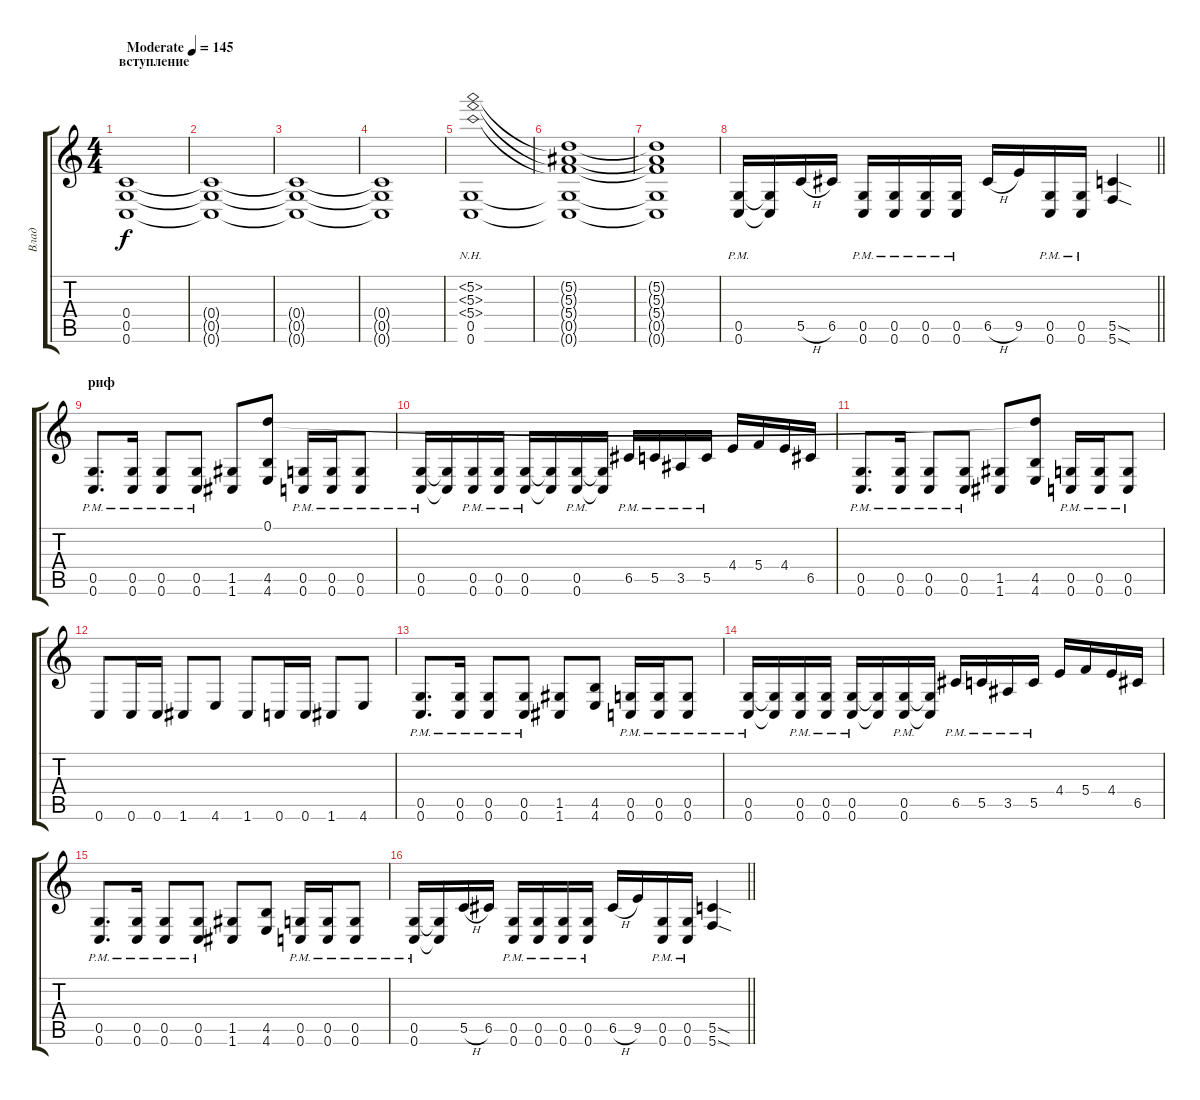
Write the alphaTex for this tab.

\track ("Влад" "Влад") {instrument distortionguitar}
\staff {score tabs}
\tuning (D4 A3 F3 C3 G2 C2) {hide}
\ts (4 4)
\section ("" "вступление")
\tempo (145 "Moderate")
\clef g2
\ks c
(0.4 0.5 0.6).1{dy f instrument distortionguitar} |
(0.4{t} 0.5{t} 0.6{t}).1 |
(0.4{t} 0.5{t} 0.6{t}).1 |
(0.4{t} 0.5{t} 0.6{t}).1 |
(5.2{nh} 5.3{nh} 5.4{nh} 0.5 0.6).1 |
(5.2{t} 5.3{t} 5.4{t} 0.5{t} 0.6{t}).1 |
(5.2{t} 5.3{t} 5.4{t} 0.5{t} 0.6{t}).1 |
\barLineRight lightlight
(0.5{pm} 0.6{pm}).16 (0.5{t} 0.6{t}).16 5.5{h}.16 6.5.16 (0.5{pm} 0.6{pm}).16 (0.5{pm} 0.6{pm}).16 (0.5{pm} 0.6{pm}).16 (0.5{pm} 0.6{pm}).16 6.5{h}.16 9.5.16 (0.5{pm} 0.6{pm}).16 (0.5{pm} 0.6{pm}).16 (5.5{sod} 5.6{sod}).4 |
\section ("" "риф")
(0.5{pm} 0.6{pm}).8{d} (0.5{pm} 0.6{pm}).16 (0.5{pm} 0.6{pm}).8 (0.5{pm} 0.6{pm}).8 (1.5 1.6).8 (0.1 4.5 4.6).8 (0.5{pm} 0.6{pm}).16 (0.5{pm} 0.6{pm}).16 (0.5{pm} 0.6{pm}).8 |
(0.5{pm} 0.6{pm}).16 (0.5{t} 0.6{t}).16 (0.5{pm} 0.6{pm}).16 (0.5{pm} 0.6{pm}).16 (0.5{pm} 0.6{pm}).16 (0.5{t} 0.6{t}).16 (0.5{pm} 0.6{pm}).16 (0.5{t} 0.6{t}).16 6.5{pm}.16 5.5{pm}.16 3.5{pm}.16 5.5{pm}.16 4.4.16 5.4.16 4.4.16 6.5.16 |
(0.5{pm} 0.6{pm}).8{d} (0.5{pm} 0.6{pm}).16 (0.5{pm} 0.6{pm}).8 (0.5{pm} 0.6{pm}).8 (1.5 1.6).8 (0.1{t} 4.5 4.6).8 (0.5{pm} 0.6{pm}).16 (0.5{pm} 0.6{pm}).16 (0.5{pm} 0.6{pm}).8 |
0.6.8 0.6.16 0.6.16 1.6.8 4.6.8 1.6.8 0.6.16 0.6.16 1.6.8 4.6.8 |
(0.5{pm} 0.6{pm}).8{d} (0.5{pm} 0.6{pm}).16 (0.5{pm} 0.6{pm}).8 (0.5{pm} 0.6{pm}).8 (1.5 1.6).8 (4.5 4.6).8 (0.5{pm} 0.6{pm}).16 (0.5{pm} 0.6{pm}).16 (0.5{pm} 0.6{pm}).8 |
(0.5{pm} 0.6{pm}).16 (0.5{t} 0.6{t}).16 (0.5{pm} 0.6{pm}).16 (0.5{pm} 0.6{pm}).16 (0.5{pm} 0.6{pm}).16 (0.5{t} 0.6{t}).16 (0.5{pm} 0.6{pm}).16 (0.5{t} 0.6{t}).16 6.5{pm}.16 5.5{pm}.16 3.5{pm}.16 5.5{pm}.16 4.4.16 5.4.16 4.4.16 6.5.16 |
(0.5{pm} 0.6{pm}).8{d} (0.5{pm} 0.6{pm}).16 (0.5{pm} 0.6{pm}).8 (0.5{pm} 0.6{pm}).8 (1.5 1.6).8 (4.5 4.6).8 (0.5{pm} 0.6{pm}).16 (0.5{pm} 0.6{pm}).16 (0.5{pm} 0.6{pm}).8 |
\barLineRight lightlight
(0.5{pm} 0.6{pm}).16 (0.5{t} 0.6{t}).16 5.5{h}.16 6.5.16 (0.5{pm} 0.6{pm}).16 (0.5{pm} 0.6{pm}).16 (0.5{pm} 0.6{pm}).16 (0.5{pm} 0.6{pm}).16 6.5{h}.16 9.5.16 (0.5{pm} 0.6{pm}).16 (0.5{pm} 0.6{pm}).16 (5.5{sod} 5.6{sod}).4
